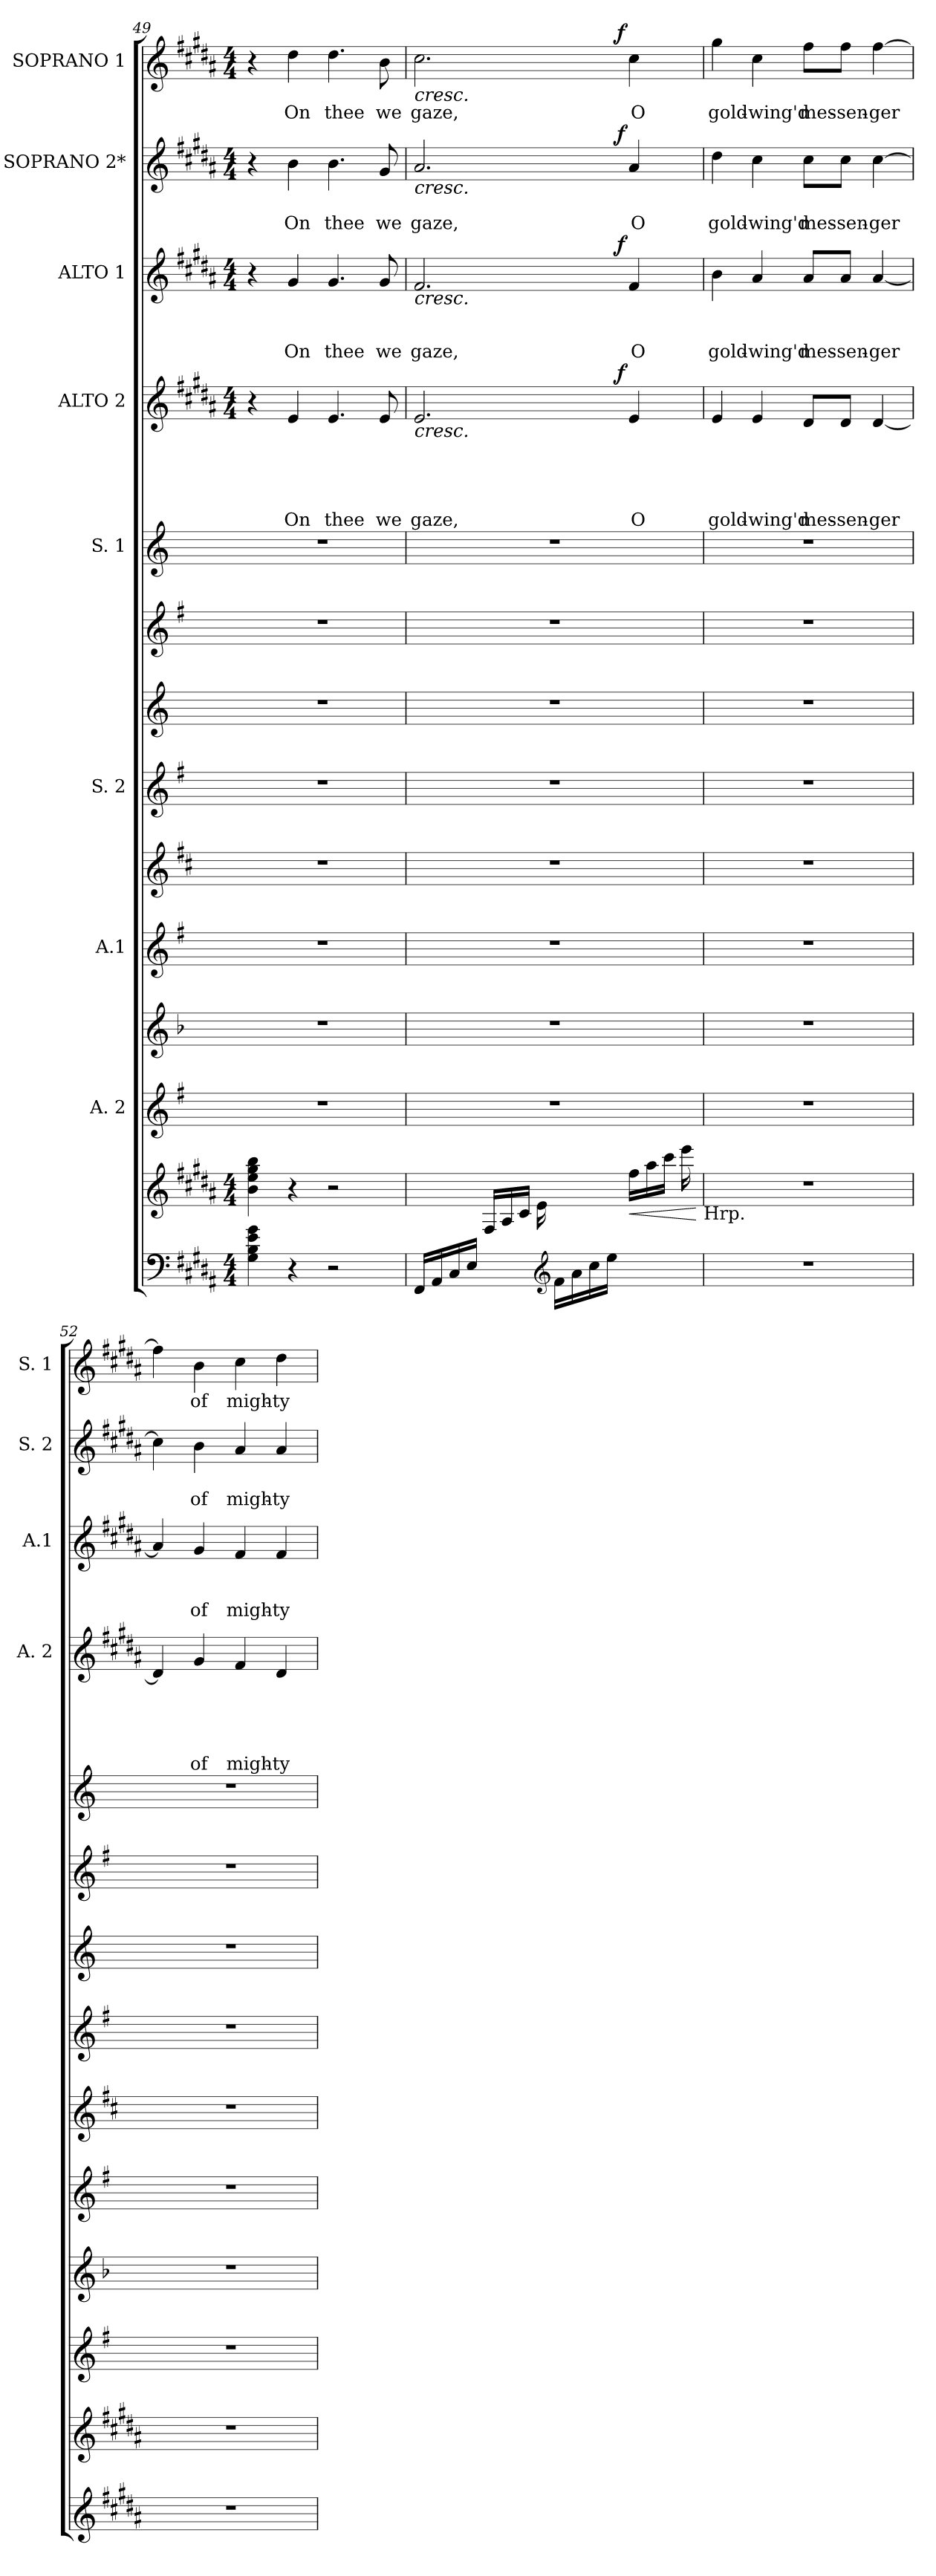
**kern	**kern	**dynam	**kern	**kern	**kern	**kern	**kern	**kern	**kern	**kern	**kern	**text	**text	**text	**text	**text	**dynam	**kern	**text	**text	**text	**dynam	**kern	**text	**text	**dynam	**kern	**text	**dynam
*part14	*part13	*part13	*part12	*part11	*part10	*part9	*part8	*part7	*part6	*part5	*part4	*part4	*part4	*part4	*part4	*part4	*part4	*part3	*part3	*part3	*part3	*part3	*part2	*part2	*part2	*part2	*part1	*part1	*part1
*staff14	*staff13	*staff13	*staff12	*staff11	*staff10	*staff9	*staff8	*staff7	*staff6	*staff5	*staff4	*staff4	*staff4	*staff4	*staff4	*staff4	*staff4	*staff3	*staff3	*staff3	*staff3	*staff3	*staff2	*staff2	*staff2	*staff2	*staff1	*staff1	*staff1
*	*	*	*I"A. 2	*	*I"A.1	*	*I"S. 2	*	*	*I"S. 1	*I"ALTO 2	*	*	*	*	*	*	*I"ALTO 1	*	*	*	*	*I"SOPRANO 2*	*	*	*	*I"SOPRANO 1	*	*
*	*	*	*	*	*	*	*	*	*	*	*I'A. 2	*	*	*	*	*	*	*I'A.1	*	*	*	*	*I'S. 2	*	*	*	*I'S. 1	*	*
*clefF4	*clefG2	*	*clefG2	*clefG2	*clefG2	*clefG2	*clefG2	*clefG2	*clefG2	*clefG2	*clefG2	*	*	*	*	*	*	*clefG2	*	*	*	*	*clefG2	*	*	*	*clefG2	*	*
*ITrd1c2	*ITrd1c2	*	*ITrd1c2	*	*ITrd1c2	*ITrd-2c-3	*ITrd1c2	*ITrd-3c-5	*ITrd1c2	*ITrd-3c-5	*ITrd1c2	*	*	*	*	*	*	*ITrd1c2	*	*	*	*	*ITrd1c2	*	*	*	*ITrd1c2	*	*
*k[f#c#g#]	*k[f#c#g#]	*	*k[b-]	*k[b-]	*k[b-]	*k[b-]	*k[b-]	*k[b-]	*k[b-]	*k[b-]	*k[f#c#g#]	*	*	*	*	*	*	*k[f#c#g#]	*	*	*	*	*k[f#c#g#]	*	*	*	*k[f#c#g#]	*	*
*A:	*A:	*	*F:	*F:	*F:	*F:	*F:	*F:	*F:	*F:	*A:	*	*	*	*	*	*	*A:	*	*	*	*	*A:	*	*	*	*A:	*	*
*M4/4	*M4/4	*	*	*	*	*	*	*	*	*	*M4/4	*	*	*	*	*	*	*M4/4	*	*	*	*	*M4/4	*	*	*	*M4/4	*	*
=49	=49	=49	=49	=49	=49	=49	=49	=49	=49	=49	=49	=49	=49	=49	=49	=49	=49	=49	=49	=49	=49	=49	=49	=49	=49	=49	=49	=49	=49
4F#\ 4A\ 4d\ 4f#\	4a\ 4dd\ 4ff#\ 4aa\	.	1r	1r	1r	1r	1r	1r	1r	1r	4r	.	.	.	.	.	.	4r	.	.	.	.	4r	.	.	.	4r	.	.
!	!	!	!	!	!	!	!	!	!	!	!	!	!	!	!	!LO:LY:b	!	!	!	!	!LO:LY:b	!	!	!	!LO:LY:b	!	!	!LO:LY:b	!
4r	4r	.	.	.	.	.	.	.	.	.	4d/	.	.	.	.	On	.	4f#/	.	.	On	.	4a\	.	On	.	4cc#\	On	.
!	!	!	!	!	!	!	!	!	!	!	!	!	!	!	!	!LO:LY:b	!	!	!	!	!LO:LY:b	!	!	!	!LO:LY:b	!	!	!LO:LY:b	!
2r	2r	.	.	.	.	.	.	.	.	.	4.d/	.	.	.	.	thee	.	4.f#/	.	.	thee	.	4.a\	.	thee	.	4.cc#\	thee	.
!	!	!	!	!	!	!	!	!	!	!	!	!	!	!	!	!LO:LY:b	!	!	!	!	!LO:LY:b	!	!	!	!LO:LY:b	!	!	!LO:LY:b	!
.	.	.	.	.	.	.	.	.	.	.	8d/	.	.	.	.	we	.	8f#/	.	.	we	.	8f#/	.	we	.	8a\	we	.
!!LO:LB:g=z
=50	=50	=50	=50	=50	=50	=50	=50	=50	=50	=50	=50	=50	=50	=50	=50	=50	=50	=50	=50	=50	=50	=50	=50	=50	=50	=50	=50	=50	=50
*	*^	*	*	*	*	*	*	*	*	*	*	*	*	*	*	*	*	*	*	*	*	*	*	*	*	*	*	*	*
*	*	*^	*	*	*	*	*	*	*	*	*	*	*	*	*	*	*	*	*	*	*	*	*	*	*	*	*	*	*	*
!	!	!	!	!	!	!	!	!	!	!	!	!	!	!	!	!	!	!LO:LY:b	!LO:HP:b	!	!	!	!LO:LY:b	!LO:HP:b	!	!	!LO:LY:b	!LO:HP:b	!	!LO:LY:b	!LO:HP:b
*	*	*	*	*	*	*	*	*	*	*	*	*	*^	*	*	*	*	*	*	*^	*	*	*	*	*^	*	*	*	*^	*	*
16EE/LL	4ryy	4..ryy	2...ryy	.	1r	1r	1r	1r	1r	1r	1r	1r	2.d/	2ryy	.	.	.	.	gaze,	<	2.e/	2ryy	.	.	gaze,	<	2.g#/	2ryy	.	gaze,	<	2.b\	2ryy	gaze,	<
16GG#/	.	.	.	.	.	.	.	.	.	.	.	.	.	.	.	.	.	.	.	.	.	.	.	.	.	.	.	.	.	.	.	.	.	.	.
16BB/	.	.	.	.	.	.	.	.	.	.	.	.	.	.	.	.	.	.	.	.	.	.	.	.	.	.	.	.	.	.	.	.	.	.	.
16D/JJ	.	.	.	.	.	.	.	.	.	.	.	.	.	.	.	.	.	.	.	.	.	.	.	.	.	.	.	.	.	.	.	.	.	.	.
4ryy	16E/LL	.	.	.	.	.	.	.	.	.	.	.	.	.	.	.	.	.	.	.	.	.	.	.	.	.	.	.	.	.	.	.	.	.	.
.	16G#/	.	.	.	.	.	.	.	.	.	.	.	.	.	.	.	.	.	.	.	.	.	.	.	.	.	.	.	.	.	.	.	.	.	.
.	16B/JJ	.	.	.	.	.	.	.	.	.	.	.	.	.	.	.	.	.	.	.	.	.	.	.	.	.	.	.	.	.	.	.	.	.	.
.	16ryy	16d\	.	.	.	.	.	.	.	.	.	.	.	.	.	.	.	.	.	.	.	.	.	.	.	.	.	.	.	.	.	.	.	.	.
*clefG2	*	*	*	*	*	*	*	*	*	*	*	*	*	*	*	*	*	*	*	*	*	*	*	*	*	*	*	*	*	*	*	*	*	*	*
16e\LL	2ryy	4ryy	.	.	.	.	.	.	.	.	.	.	.	8..ryy	.	.	.	.	.	.	.	8..ryy	.	.	.	.	.	8..ryy	.	.	.	.	8..ryy	.	.
16g#\	.	.	.	.	.	.	.	.	.	.	.	.	.	.	.	.	.	.	.	.	.	.	.	.	.	.	.	.	.	.	.	.	.	.	.
16b\	.	.	.	.	.	.	.	.	.	.	.	.	.	.	.	.	.	.	.	.	.	.	.	.	.	.	.	.	.	.	.	.	.	.	.
16dd\JJ	.	.	.	.	.	.	.	.	.	.	.	.	.	.	.	.	.	.	.	.	.	.	.	.	.	.	.	.	.	.	.	.	.	.	.
!	!	!	!	!	!	!	!	!	!	!	!	!	!	!	!	!	!	!	!	!LO:DY:a	!	!	!	!	!	!LO:DY:a	!	!	!	!	!LO:DY:a	!	!	!	!LO:DY:a
.	.	.	.	.	.	.	.	.	.	.	.	.	.	4ryy	.	.	.	.	.	f	.	4ryy	.	.	.	f	.	4ryy	.	.	f	.	4ryy	.	f
!	!	!	!	!LO:HP:b	!	!	!	!	!	!	!	!	!	!	!	!	!	!	!LO:LY:b	!	!	!	!	!	!LO:LY:b	!	!	!	!	!LO:LY:b	!	!	!	!LO:LY:b	!
4ryy	.	16ee\LL	.	<	.	.	.	.	.	.	.	.	4d/	.	.	.	.	.	O	.	4e/	.	.	.	O	.	4g#/	.	.	O	.	4b\	.	O	.
.	.	16gg#\	.	.	.	.	.	.	.	.	.	.	.	.	.	.	.	.	.	.	.	.	.	.	.	.	.	.	.	.	.	.	.	.	.
.	.	16bb\JJ	.	.	.	.	.	.	.	.	.	.	.	.	.	.	.	.	.	.	.	.	.	.	.	.	.	.	.	.	.	.	.	.	.
.	.	16ryy	16ddd\	.	.	.	.	.	.	.	.	.	.	.	.	.	.	.	.	.	.	.	.	.	.	.	.	.	.	.	.	.	.	.	.
.	.	.	.	.	.	.	.	.	.	.	.	.	.	32ryy	.	.	.	.	.	.	.	32ryy	.	.	.	.	.	32ryy	.	.	.	.	32ryy	.	.
*	*v	*v	*v	*	*	*	*	*	*	*	*	*	*	*	*	*	*	*	*	*	*	*	*	*	*	*	*	*	*	*	*	*	*	*	*
.	.	[	.	.	.	.	.	.	.	.	.	.	.	.	.	.	.	[	.	.	.	.	.	[	.	.	.	.	[	.	.	.	[
!	!LO:TX:b:t=Hrp.	!	!	!	!	!	!	!	!	!	!	!	!	!	!	!	!	!	!	!	!	!	!	!	!	!	!	!	!	!	!	!	!
=51	=51	=51	=51	=51	=51	=51	=51	=51	=51	=51	=51	=51	=51	=51	=51	=51	=51	=51	=51	=51	=51	=51	=51	=51	=51	=51	=51	=51	=51	=51	=51	=51	=51
!	!	!	!	!	!	!	!	!	!	!	!	!	!	!	!	!	!LO:LY:b	!	!	!	!	!	!LO:LY:b	!	!	!	!	!LO:LY:b	!	!	!	!LO:LY:b	!
*	*	*	*	*	*	*	*	*	*	*	*v	*v	*	*	*	*	*	*	*	*	*	*	*	*	*v	*v	*	*	*	*v	*v	*	*
*	*	*	*	*	*	*	*	*	*	*	*	*	*	*	*	*	*	*v	*v	*	*	*	*	*	*	*	*	*	*	*
1r	1r	.	1r	1r	1r	1r	1r	1r	1r	1r	4d/	.	.	.	.	gold-	.	4a\	.	.	gold-	.	4cc#\	.	gold-	.	4ff#\	gold-	.
!	!	!	!	!	!	!	!	!	!	!	!	!	!	!	!	!LO:LY:b	!	!	!	!	!LO:LY:b	!	!	!	!LO:LY:b	!	!	!LO:LY:b	!
.	.	.	.	.	.	.	.	.	.	.	4d/	.	.	.	.	-wing'd	.	4g#/	.	.	-wing'd	.	4b\	.	-wing'd	.	4b\	-wing'd	.
!	!	!	!	!	!	!	!	!	!	!	!	!	!	!	!	!LO:LY:b	!	!	!	!	!LO:LY:b	!	!	!	!LO:LY:b	!	!	!LO:LY:b	!
.	.	.	.	.	.	.	.	.	.	.	8c#/L	.	.	.	.	mes-	.	8g#/L	.	.	mes-	.	8b\L	.	mes-	.	8ee\L	mes-	.
!	!	!	!	!	!	!	!	!	!	!	!	!	!	!	!	!LO:LY:b	!	!	!	!	!LO:LY:b	!	!	!	!LO:LY:b	!	!	!LO:LY:b	!
.	.	.	.	.	.	.	.	.	.	.	8c#/J	.	.	.	.	-sen-	.	8g#/J	.	.	-sen-	.	8b\J	.	-sen-	.	8ee\J	-sen-	.
!	!	!	!	!	!	!	!	!	!	!	!	!	!	!	!	!LO:LY:b	!	!	!	!	!LO:LY:b	!	!	!	!LO:LY:b	!	!	!LO:LY:b	!
.	.	.	.	.	.	.	.	.	.	.	[<4c#/	.	.	.	.	-ger	.	[>4g#/	.	.	-ger	.	[>4b\	.	-ger	.	[>4ee\	-ger	.
=52	=52	=52	=52	=52	=52	=52	=52	=52	=52	=52	=52	=52	=52	=52	=52	=52	=52	=52	=52	=52	=52	=52	=52	=52	=52	=52	=52	=52	=52
1r	1r	.	1r	1r	1r	1r	1r	1r	1r	1r	4c#/]	.	.	.	.	.	.	4g#/]	.	.	.	.	4b\]	.	.	.	4ee\]	.	.
!	!	!	!	!	!	!	!	!	!	!	!	!	!	!	!	!LO:LY:b	!	!	!	!	!LO:LY:b	!	!	!	!LO:LY:b	!	!	!LO:LY:b	!
.	.	.	.	.	.	.	.	.	.	.	4f#/	.	.	.	.	of	.	4f#/	.	.	of	.	4a\	.	of	.	4a\	of	.
!	!	!	!	!	!	!	!	!	!	!	!	!	!	!	!	!LO:LY:b	!	!	!	!	!LO:LY:b	!	!	!	!LO:LY:b	!	!	!LO:LY:b	!
.	.	.	.	.	.	.	.	.	.	.	4e/	.	.	.	.	migh-	.	4e/	.	.	migh-	.	4g#/	.	migh-	.	4b\	migh-	.
!	!	!	!	!	!	!	!	!	!	!	!	!	!	!	!	!LO:LY:b	!	!	!	!	!LO:LY:b	!	!	!	!LO:LY:b	!	!	!LO:LY:b	!
.	.	.	.	.	.	.	.	.	.	.	4c#/	.	.	.	.	-ty	.	4e/	.	.	-ty	.	4g#/	.	-ty	.	4cc#\	-ty	.
=	=	=	=	=	=	=	=	=	=	=	=	=	=	=	=	=	=	=	=	=	=	=	=	=	=	=	=	=	=
*-	*-	*-	*-	*-	*-	*-	*-	*-	*-	*-	*-	*-	*-	*-	*-	*-	*-	*-	*-	*-	*-	*-	*-	*-	*-	*-	*-	*-	*-
